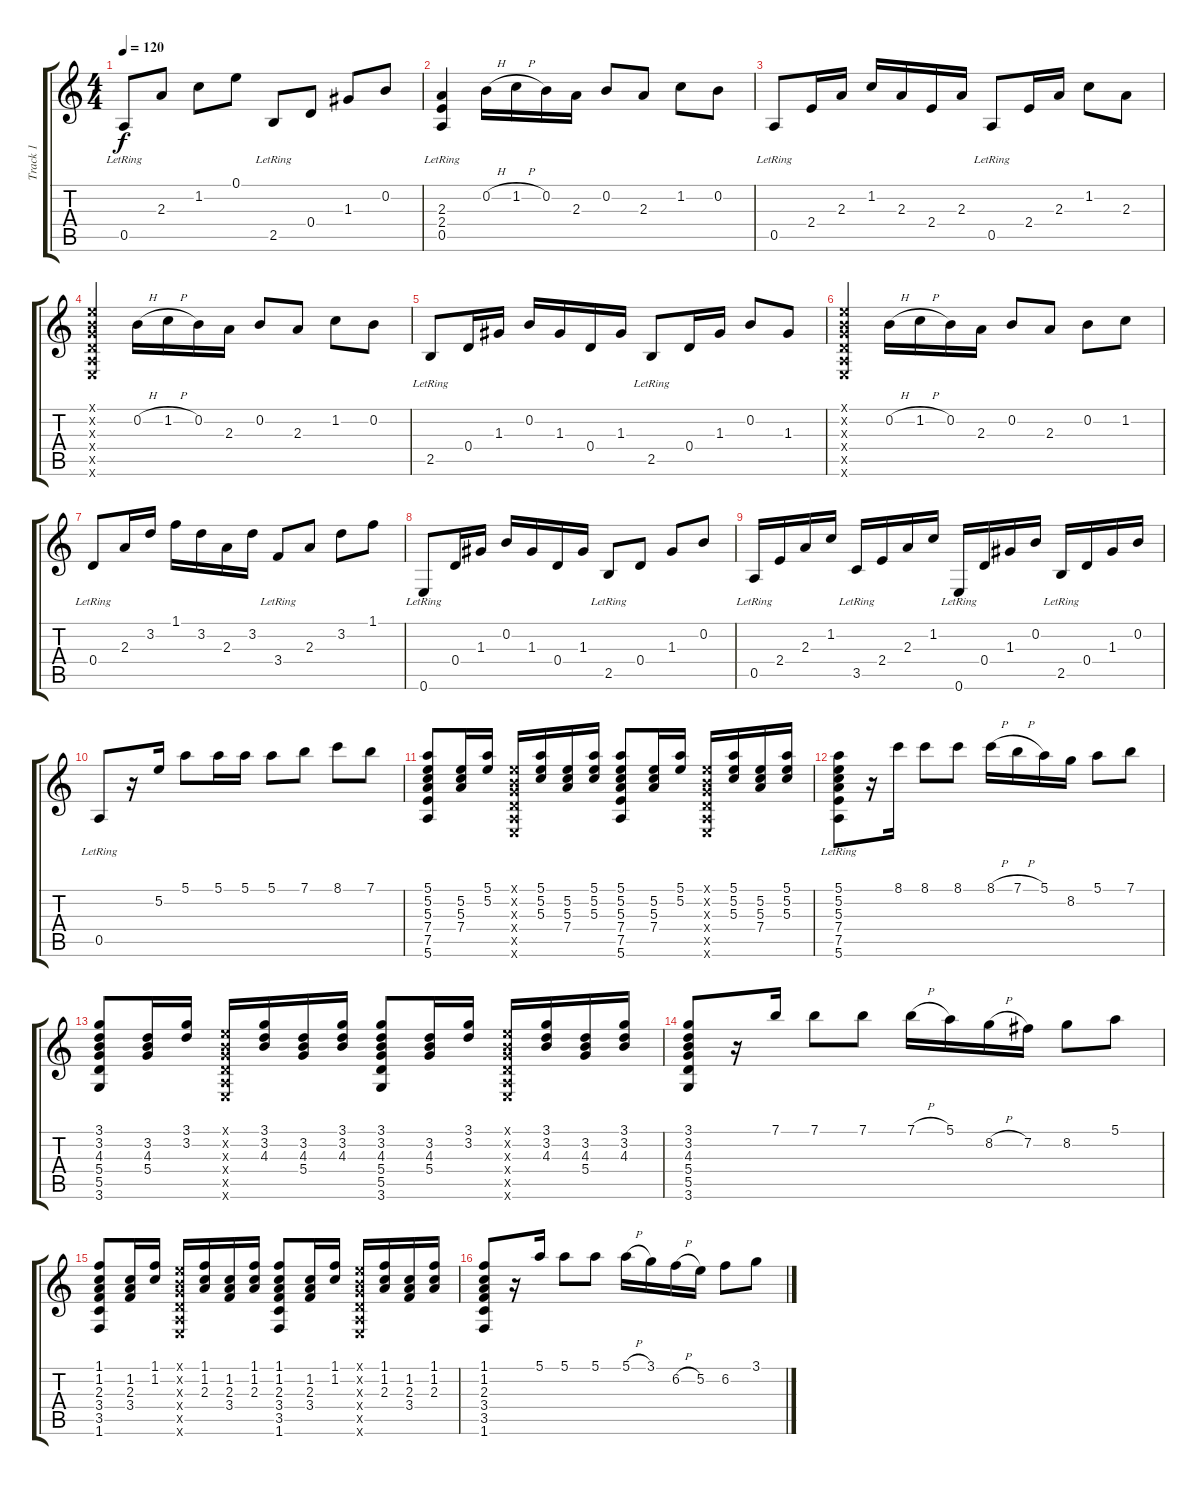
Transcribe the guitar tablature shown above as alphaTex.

\track ("Track 1" "Track 1") {instrument acousticguitarsteel}
\staff {score tabs}
\tuning (E4 B3 G3 D3 A2 E2) {hide}
\ts (4 4)
\tempo 120
\clef g2
\ks c
0.5{lr}.8{dy f} 2.3.8 1.2.8 0.1.8 2.5{lr}.8 0.4.8 1.3.8 0.2.8 |
(2.3{lr} 2.4{lr} 0.5{lr}).4 0.2{h}.16 1.2{h}.16 0.2.16 2.3.16 0.2.8 2.3.8 1.2.8 0.2.8 |
0.5{lr}.8 2.4.16 2.3.16 1.2.16 2.3.16 2.4.16 2.3.16 0.5{lr}.8 2.4.16 2.3.16 1.2.8 2.3.8 |
(0.1{x} 0.2{x} 0.3{x} 0.4{x} 0.5{x} 0.6{x}).4 0.2{h}.16 1.2{h}.16 0.2.16 2.3.16 0.2.8 2.3.8 1.2.8 0.2.8 |
2.5{lr}.8 0.4.16 1.3.16 0.2.16 1.3.16 0.4.16 1.3.16 2.5{lr}.8 0.4.16 1.3.16 0.2.8 1.3.8 |
(0.1{x} 0.2{x} 0.3{x} 0.4{x} 0.5{x} 0.6{x}).4 0.2{h}.16 1.2{h}.16 0.2.16 2.3.16 0.2.8 2.3.8 0.2.8 1.2.8 |
0.4{lr}.8 2.3.16 3.2.16 1.1.16 3.2.16 2.3.16 3.2.16 3.4{lr}.8 2.3.8 3.2.8 1.1.8 |
0.6{lr}.8 0.4.16 1.3.16 0.2.16 1.3.16 0.4.16 1.3.16 2.5{lr}.8 0.4.8 1.3.8 0.2.8 |
0.5{lr}.16 2.4.16 2.3.16 1.2.16 3.5{lr}.16 2.4.16 2.3.16 1.2.16 0.6{lr}.16 0.4.16 1.3.16 0.2.16 2.5{lr}.16 0.4.16 1.3.16 0.2.16 |
0.5{lr}.8 r.16 5.2.16 5.1.8 5.1.16 5.1.16 5.1.8 7.1.8 8.1.8 7.1.8 |
(5.1 5.2 5.3 7.4 7.5 5.6).8 (5.2 5.3 7.4).16 (5.1 5.2).16 (0.1{x} 0.2{x} 0.3{x} 0.4{x} 0.5{x} 0.6{x}).16 (5.1 5.2 5.3).16 (5.2 5.3 7.4).16 (5.1 5.2 5.3).16 (5.1 5.2 5.3 7.4 7.5 5.6).8 (5.2 5.3 7.4).16 (5.1 5.2).16 (0.1{x} 0.2{x} 0.3{x} 0.4{x} 0.5{x} 0.6{x}).16 (5.1 5.2 5.3).16 (5.2 5.3 7.4).16 (5.1 5.2 5.3).16 |
(5.1 5.2 5.3 7.4 7.5{lr} 5.6).8 r.16 8.1.16 8.1.8 8.1.8 8.1{h}.16 7.1{h}.16 5.1.16 8.2.16 5.1.8 7.1.8 |
(3.1 3.2 4.3 5.4 5.5 3.6).8 (3.2 4.3 5.4).16 (3.1 3.2).16 (0.1{x} 0.2{x} 0.3{x} 0.4{x} 0.5{x} 0.6{x}).16 (3.1 3.2 4.3).16 (3.2 4.3 5.4).16 (3.1 3.2 4.3).16 (3.1 3.2 4.3 5.4 5.5 3.6).8 (3.2 4.3 5.4).16 (3.1 3.2).16 (0.1{x} 0.2{x} 0.3{x} 0.4{x} 0.5{x} 0.6{x}).16 (3.1 3.2 4.3).16 (3.2 4.3 5.4).16 (3.1 3.2 4.3).16 |
(3.1 3.2 4.3 5.4 5.5 3.6).8 r.16 7.1.16 7.1.8 7.1.8 7.1{h}.16 5.1.16 8.2{h}.16 7.2.16 8.2.8 5.1.8 |
(1.1 1.2 2.3 3.4 3.5 1.6).8 (1.2 2.3 3.4).16 (1.1 1.2).16 (0.1{x} 0.2{x} 0.3{x} 0.4{x} 0.5{x} 0.6{x}).16 (1.1 1.2 2.3).16 (1.2 2.3 3.4).16 (1.1 1.2 2.3).16 (1.1 1.2 2.3 3.4 3.5 1.6).8 (1.2 2.3 3.4).16 (1.1 1.2).16 (0.1{x} 0.2{x} 0.3{x} 0.4{x} 0.5{x} 0.6{x}).16 (1.1 1.2 2.3).16 (1.2 2.3 3.4).16 (1.1 1.2 2.3).16 |
(1.1 1.2 2.3 3.4 3.5 1.6).8 r.16 5.1.16 5.1.8 5.1.8 5.1{h}.16 3.1.16 6.2{h}.16 5.2.16 6.2.8 3.1.8
